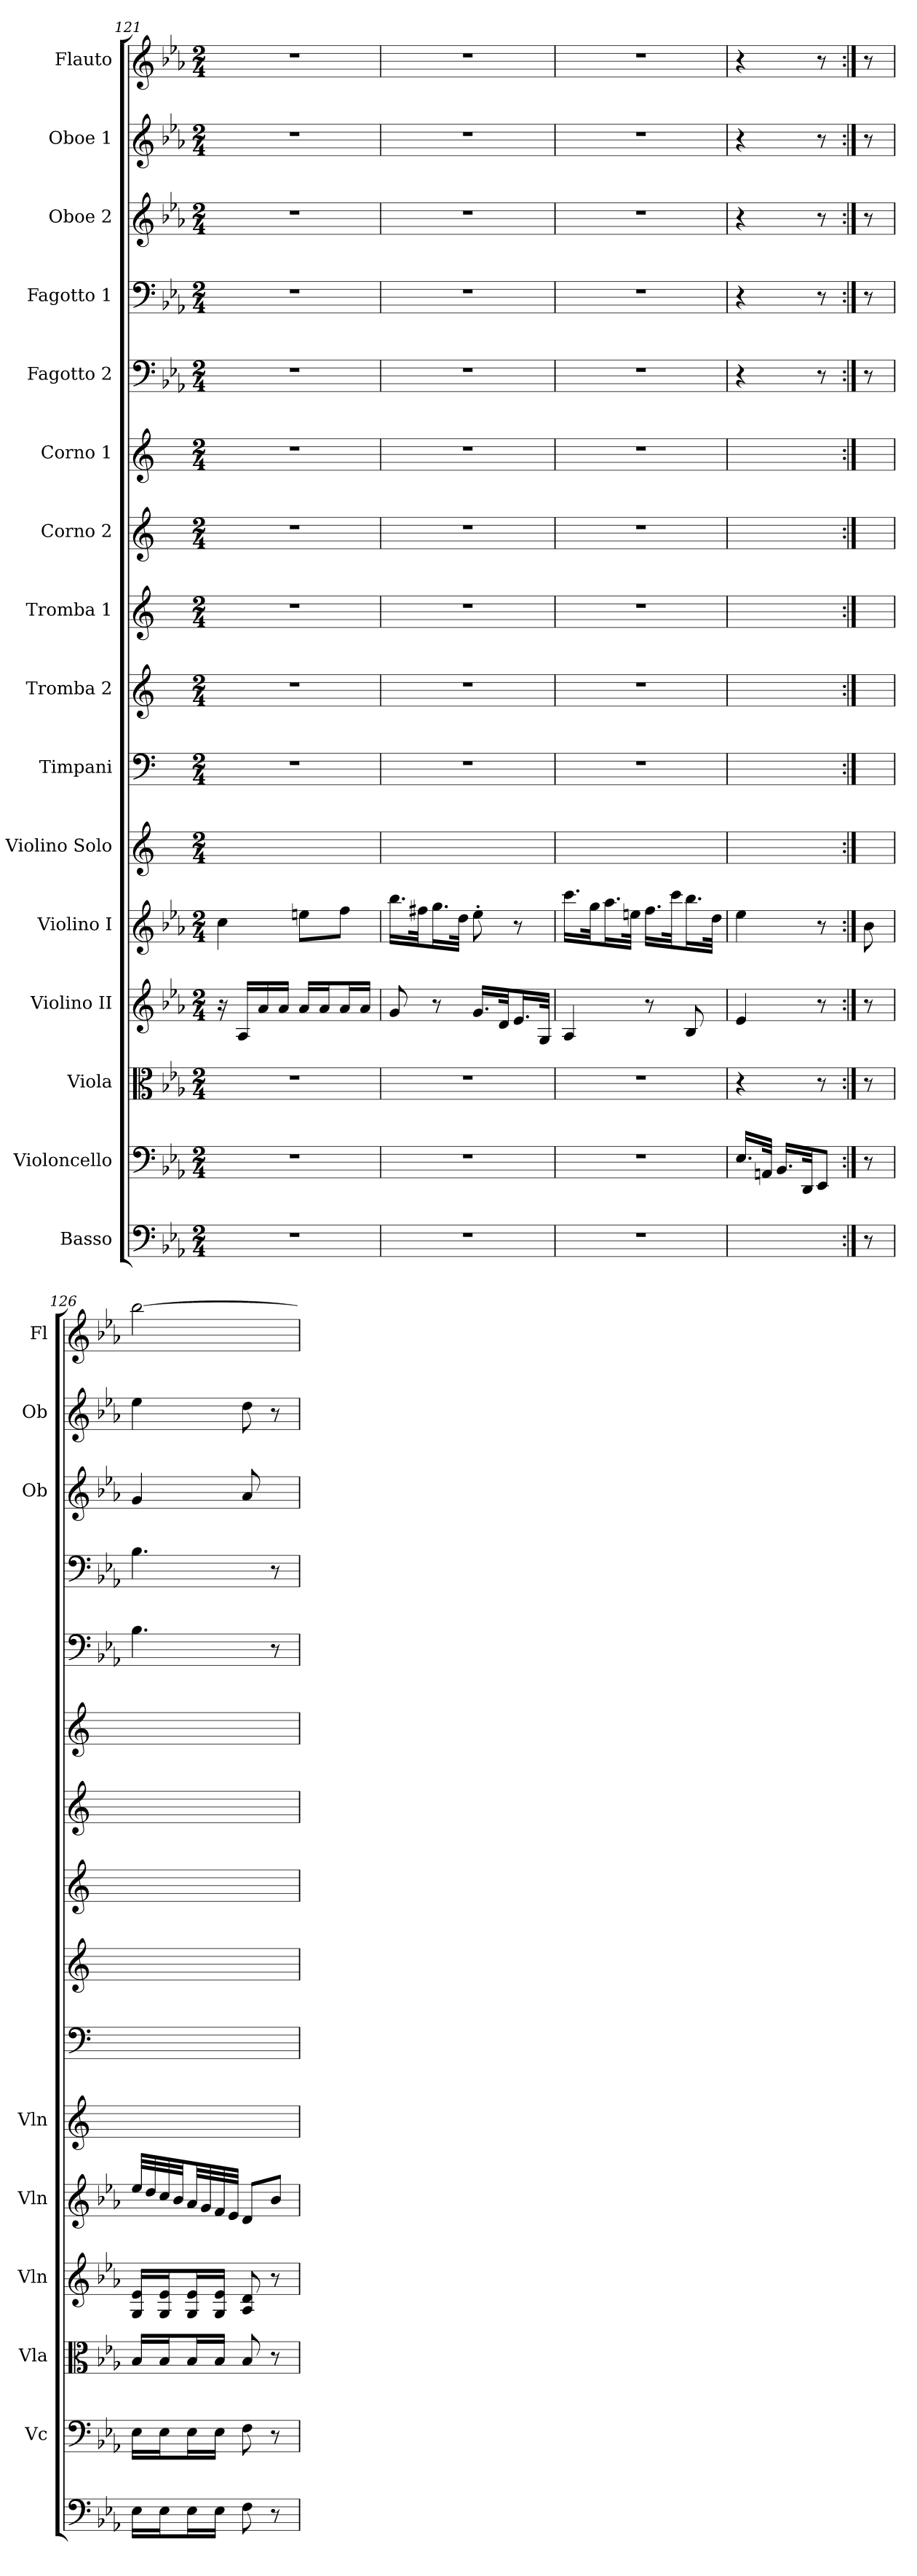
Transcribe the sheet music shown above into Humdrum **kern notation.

**kern	**kern	**kern	**kern	**kern	**kern	**kern	**kern	**kern	**kern	**kern	**kern	**kern	**kern	**kern	**kern
*part16	*part15	*part14	*part13	*part12	*part11	*part10	*part9	*part8	*part7	*part6	*part5	*part4	*part3	*part2	*part1
*staff16	*staff15	*staff14	*staff13	*staff12	*staff11	*staff10	*staff9	*staff8	*staff7	*staff6	*staff5	*staff4	*staff3	*staff2	*staff1
*I"Basso	*I"Violoncello	*I"Viola	*I"Violino II	*I"Violino I	*I"Violino Solo	*I"Timpani	*I"Tromba 2	*I"Tromba 1	*I"Corno 2	*I"Corno 1	*I"Fagotto 2	*I"Fagotto 1	*I"Oboe 2	*I"Oboe 1	*I"Flauto
*	*I'Vc	*I'Vla	*I'Vln	*I'Vln	*I'Vln	*	*	*	*	*	*	*	*I'Ob	*I'Ob	*I'Fl
*clefF4	*clefF4	*clefC3	*clefG2	*clefG2	*clefG2	*clefF4	*clefG2	*clefG2	*clefG2	*clefG2	*clefF4	*clefF4	*clefG2	*clefG2	*clefG2
*ITrd7c12	*	*	*	*	*	*	*ITrd1c2	*ITrd1c2	*ITrd7c12	*ITrd7c12	*	*	*	*	*
*k[b-e-a-]	*k[b-e-a-]	*k[b-e-a-]	*k[b-e-a-]	*k[b-e-a-]	*	*	*	*	*	*	*k[b-e-a-]	*k[b-e-a-]	*k[b-e-a-]	*k[b-e-a-]	*k[b-e-a-]
*M2/4	*M2/4	*M2/4	*M2/4	*M2/4	*M2/4	*M2/4	*M2/4	*M2/4	*M2/4	*M2/4	*M2/4	*M2/4	*M2/4	*M2/4	*M2/4
=121	=121	=121	=121	=121	=121	=121	=121	=121	=121	=121	=121	=121	=121	=121	=121
2r	2r	2r	16r	4cc	2ryy	2r	2r	2r	2r	2r	2r	2r	2r	2r	2r
.	.	.	16A-/LL	.	.	.	.	.	.	.	.	.	.	.	.
.	.	.	16a-/	.	.	.	.	.	.	.	.	.	.	.	.
.	.	.	16a-/JJ	.	.	.	.	.	.	.	.	.	.	.	.
.	.	.	16a-/LL	8een\L	.	.	.	.	.	.	.	.	.	.	.
.	.	.	16a-/J	.	.	.	.	.	.	.	.	.	.	.	.
.	.	.	16a-/L	8ff\J	.	.	.	.	.	.	.	.	.	.	.
.	.	.	16a-/JJ	.	.	.	.	.	.	.	.	.	.	.	.
=122	=122	=122	=122	=122	=122	=122	=122	=122	=122	=122	=122	=122	=122	=122	=122
2r	2r	2r	8g	16.bb-\LL	2ryy	2r	2r	2r	2r	2r	2r	2r	2r	2r	2r
.	.	.	.	32ff#X\Jk	.	.	.	.	.	.	.	.	.	.	.
.	.	.	8r	16.gg\L	.	.	.	.	.	.	.	.	.	.	.
.	.	.	.	32dd\JJk	.	.	.	.	.	.	.	.	.	.	.
.	.	.	16.g/LL	8ee-'	.	.	.	.	.	.	.	.	.	.	.
.	.	.	32d/Jk	.	.	.	.	.	.	.	.	.	.	.	.
.	.	.	16.e-/L	8r	.	.	.	.	.	.	.	.	.	.	.
.	.	.	32G/JJk	.	.	.	.	.	.	.	.	.	.	.	.
=123	=123	=123	=123	=123	=123	=123	=123	=123	=123	=123	=123	=123	=123	=123	=123
2r	2r	2r	4A-	16.ccc\LL	2ryy	2r	2r	2r	2r	2r	2r	2r	2r	2r	2r
.	.	.	.	32gg\Jk	.	.	.	.	.	.	.	.	.	.	.
.	.	.	.	16.aa-\L	.	.	.	.	.	.	.	.	.	.	.
.	.	.	.	32een\JJk	.	.	.	.	.	.	.	.	.	.	.
.	.	.	8r	16.ff\LL	.	.	.	.	.	.	.	.	.	.	.
.	.	.	.	32ccc\Jk	.	.	.	.	.	.	.	.	.	.	.
.	.	.	8B-	16.bb-\L	.	.	.	.	.	.	.	.	.	.	.
.	.	.	.	32dd\JJk	.	.	.	.	.	.	.	.	.	.	.
=124	=124	=124	=124	=124	=124	=124	=124	=124	=124	=124	=124	=124	=124	=124	=124
4.ryy	16.E-/LL	4r	4e-	4ee-	4.ryy	4.ryy	4.ryy	4.ryy	4.ryy	4.ryy	4r	4r	4r	4r	4r
.	32AAn/JJk	.	.	.	.	.	.	.	.	.	.	.	.	.	.
.	16.BB-/LL	.	.	.	.	.	.	.	.	.	.	.	.	.	.
.	32DD/Jk	.	.	.	.	.	.	.	.	.	.	.	.	.	.
.	8EE-/J	8r	8r	8r	.	.	.	.	.	.	8r	8r	8r	8r	8r
=125:|!	=125:|!	=125:|!	=125:|!	=125:|!	=125:|!	=125:|!	=125:|!	=125:|!	=125:|!	=125:|!	=125:|!	=125:|!	=125:|!	=125:|!	=125:|!
8r	8r	8r	8r	8b-	8ryy	8ryy	8ryy	8ryy	8ryy	8ryy	8r	8r	8r	8r	8r
=126	=126	=126	=126	=126	=126	=126	=126	=126	=126	=126	=126	=126	=126	=126	=126
16EE-\LL	16E-\LL	16B-/LL	16G/ 16e-/LL	32ee-/LLL	2ryy	2ryy	2ryy	2ryy	2ryy	2ryy	4.B-	4.B-	4g	4ee-	[2bb-
.	.	.	.	32dd/	.	.	.	.	.	.	.	.	.	.	.
16EE-\J	16E-\J	16B-/J	16G/ 16e-/J	32cc/	.	.	.	.	.	.	.	.	.	.	.
.	.	.	.	32b-/JJ	.	.	.	.	.	.	.	.	.	.	.
16EE-\L	16E-\L	16B-/L	16G/ 16e-/L	32a-/LL	.	.	.	.	.	.	.	.	.	.	.
.	.	.	.	32g/	.	.	.	.	.	.	.	.	.	.	.
16EE-\JJ	16E-\JJ	16B-/JJ	16G/ 16e-/JJ	32f/	.	.	.	.	.	.	.	.	.	.	.
.	.	.	.	32e-/JJJ	.	.	.	.	.	.	.	.	.	.	.
8FF	8F	8B-	8A- 8d	8d/L	.	.	.	.	.	.	.	.	8a-	8dd	.
8r	8r	8r	8r	8b-/J	.	.	.	.	.	.	8r	8r	8ryy	8r	.
=	=	=	=	=	=	=	=	=	=	=	=	=	=	=	=
*-	*-	*-	*-	*-	*-	*-	*-	*-	*-	*-	*-	*-	*-	*-	*-
